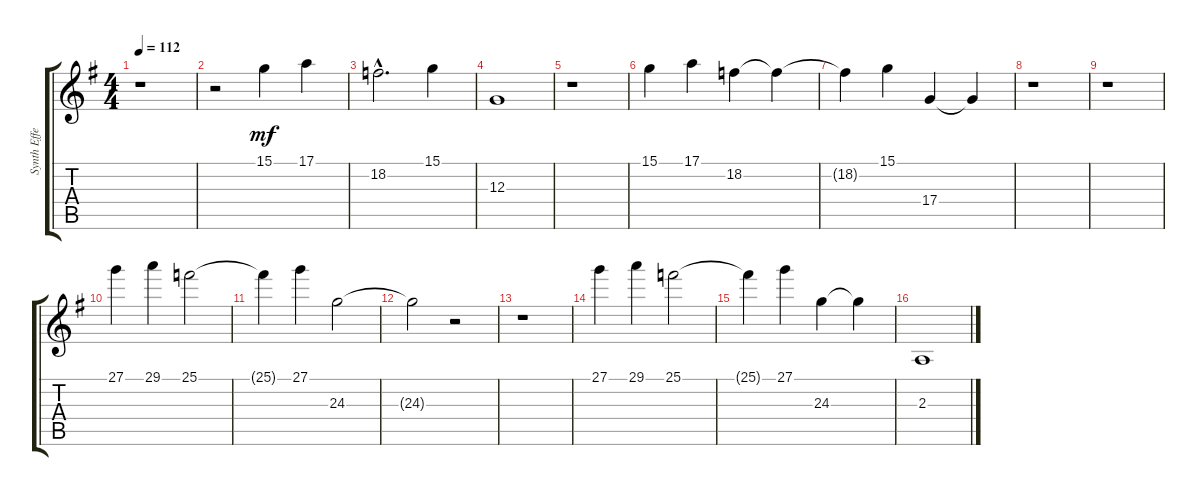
\track ("Synth Effects" "Synth Effe") {instrument pad8sweep}
\staff {score tabs}
\tuning (E4 B3 G3 D3 A2 E2) {hide}
\ts (4 4)
\tempo 112
\clef g2
\ks g
r.1{dy mf} |
r.2 15.1.4 17.1.4 |
18.2{hac}.2{d} 15.1.4 |
12.3.1 |
r.1 |
15.1.4 17.1.4 18.2.4 18.2{t}.4 |
18.2{t}.4 15.1.4 17.4.4 17.4{t}.4 |
r.1 |
r.1 |
27.1.4 29.1.4 25.1.2 |
25.1{t}.4 27.1.4 24.3.2 |
24.3{t}.2 r.2 |
r.1 |
27.1.4 29.1.4 25.1.2 |
25.1{t}.4 27.1.4 24.3.4 24.3{t}.4 |
2.3.1
